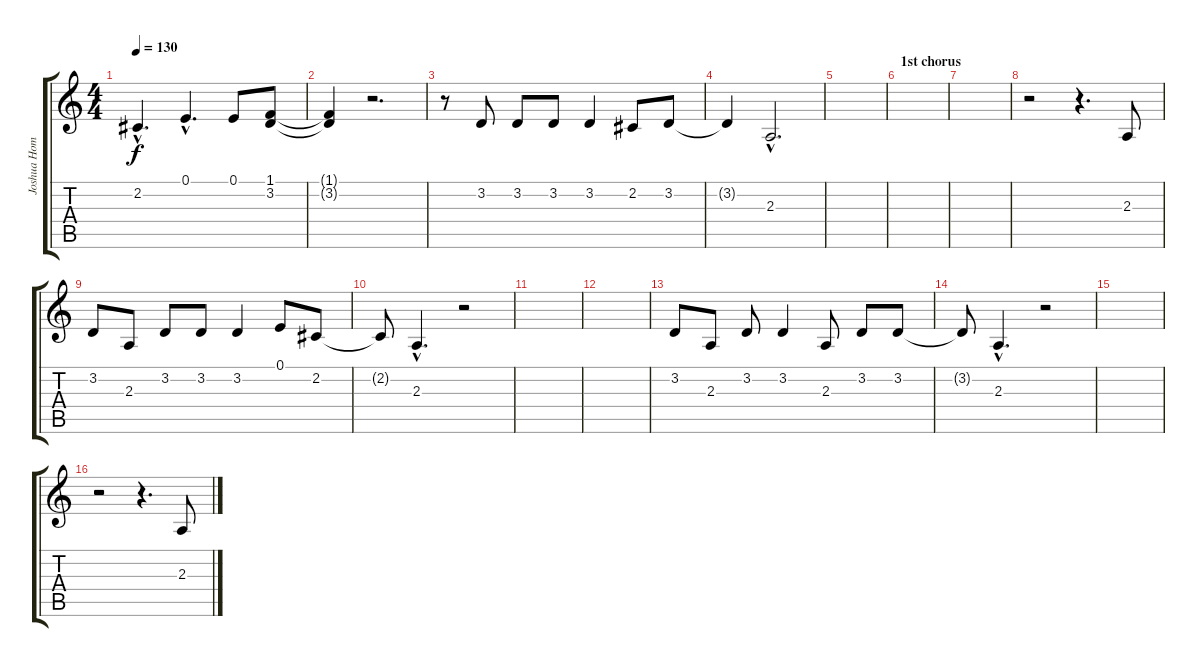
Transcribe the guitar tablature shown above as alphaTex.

\track ("Joshua Homme - singing" "Joshua Hom") {instrument voiceoohs}
\staff {score tabs}
\tuning (E4 B3 G3 D3 A2 E2) {hide}
\ts (4 4)
\tempo 130
\clef g2
\ks c
2.2{hac t}.4{d dy f} 0.1{hac}.4{d} 0.1.8 (1.1 3.2).8 |
(1.1{t} 3.2{t}).4 r.2{d} |
r.8 3.2.8 3.2.8 3.2.8 3.2.4 2.2.8 3.2.8 |
3.2{t}.4 2.3{hac}.2{d} |
|
\section ("" "1st chorus")
|
|
r.2 r.4{d} 2.3.8 |
3.2.8 2.3.8 3.2.8 3.2.8 3.2.4 0.1.8 2.2.8 |
2.2{t}.8 2.3{hac}.4{d} r.2 |
|
|
3.2.8 2.3.8 3.2.8 3.2.4 2.3.8 3.2.8 3.2.8 |
3.2{t}.8 2.3{hac}.4{d} r.2 |
|
r.2 r.4{d} 2.3.8
